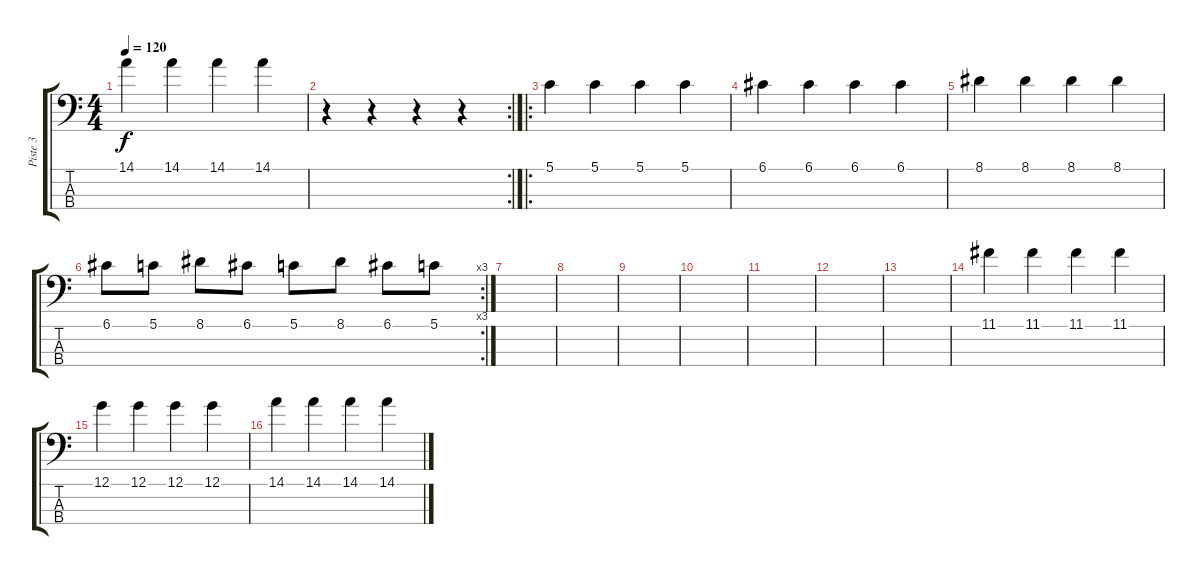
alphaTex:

\track ("Piste 3" "Piste 3") {instrument electricbasspick}
\staff {score tabs}
\tuning (G2 D2 A1 E1) {hide}
\ts (4 4)
\tempo 120
\clef f4
\ks c
14.1.4{dy f} 14.1.4 14.1.4 14.1.4 |
\rc 2
r.4 r.4 r.4 r.4 |
\ro
5.1.4 5.1.4 5.1.4 5.1.4 |
6.1.4 6.1.4 6.1.4 6.1.4 |
8.1.4 8.1.4 8.1.4 8.1.4 |
\rc 3
6.1.8 5.1.8 8.1.8 6.1.8 5.1.8 8.1.8 6.1.8 5.1.8 |
|
|
|
|
|
|
|
11.1.4 11.1.4 11.1.4 11.1.4 |
12.1.4 12.1.4 12.1.4 12.1.4 |
14.1.4 14.1.4 14.1.4 14.1.4
